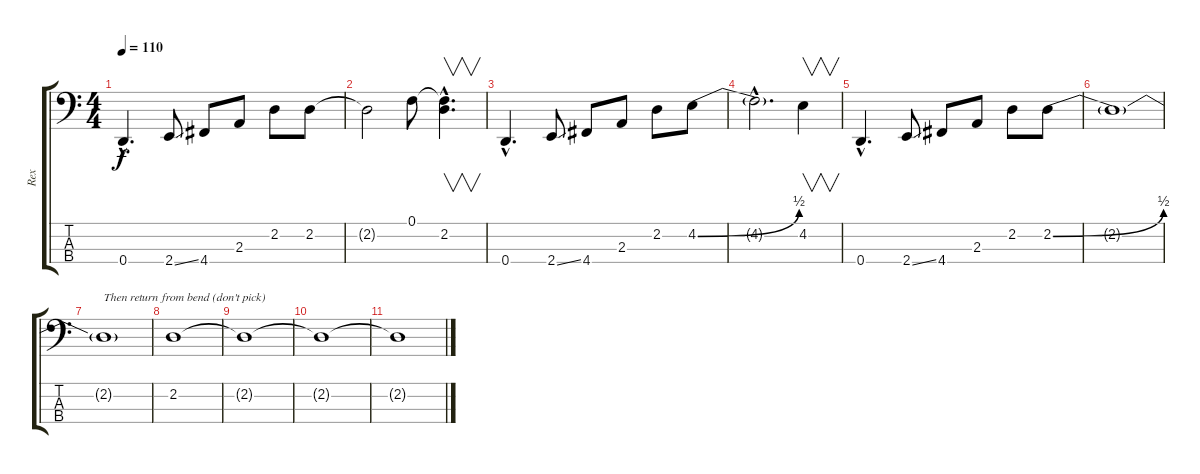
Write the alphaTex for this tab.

\track ("Rex" "Rex") {instrument electricbasspick}
\staff {score tabs}
\tuning (F2 C2 G1 D1) {hide}
\ts (4 4)
\tempo 110
\clef f4
\ks c
0.4{hac}.4{d dy f} 2.4{ss}.8 4.4.8 2.3.8 2.2.8 2.2.8 |
2.2{t}.2 0.1.8 (0.1{hac t} 2.2{hac}).4{v d} |
0.4{hac}.4{d} 2.4{ss}.8 4.4.8 2.3.8 2.2.8 4.2{be (bend 0 0 60 2)}.8 |
4.2{hac t}.2{d} 4.2.4{v} |
0.4{hac}.4{d} 2.4{ss}.8 4.4.8 2.3.8 2.2.8 2.2{be (bend 0 0 60 2)}.8 |
2.2{t}.1 |
2.2{t}.1{txt "Then return from bend (don't pick)"} |
2.2.1 |
2.2{t}.1 |
2.2{t}.1 |
2.2{t}.1
